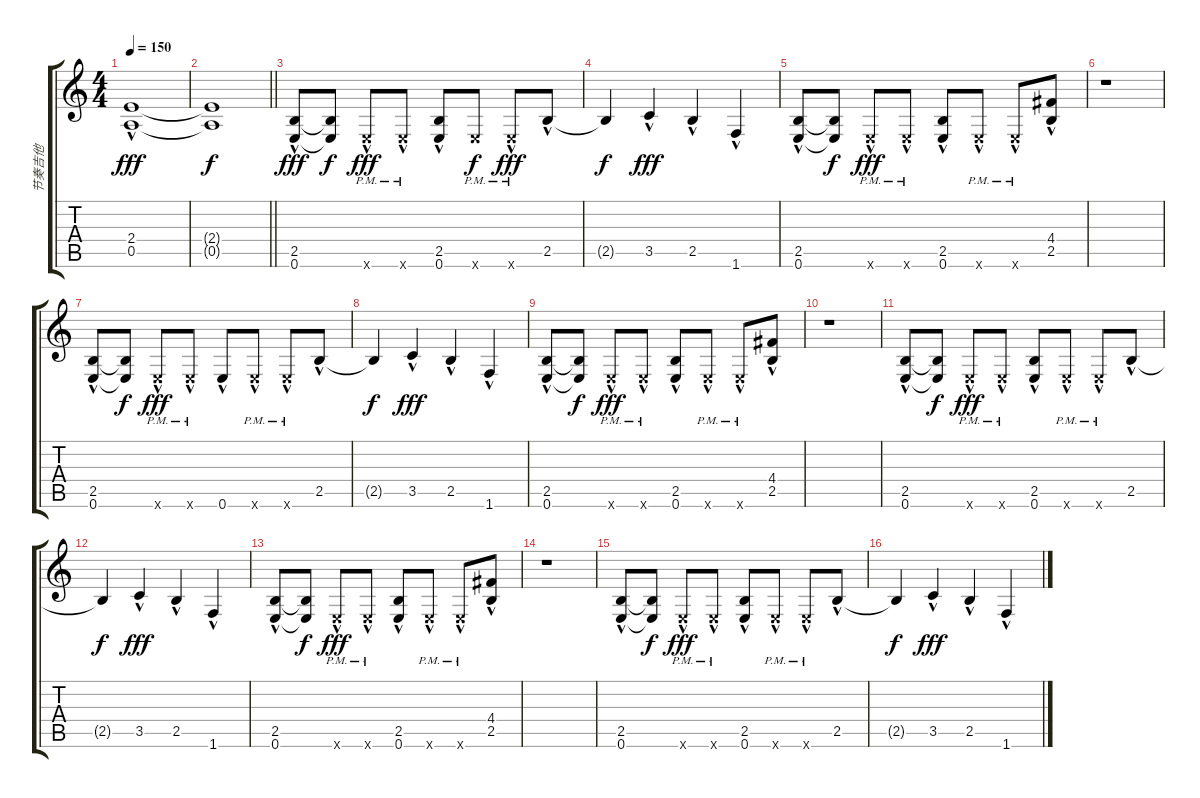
\track ("节奏吉他" "节奏吉他") {instrument distortionguitar}
\staff {score tabs}
\tuning (E4 B3 G3 D3 A2 E2) {hide}
\ts (4 4)
\tempo 150
\clef g2
\ks c
(2.4{hac} 0.5{hac}).1{dy fff} |
\barLineRight lightlight
(2.4{t} 0.5{t}).1{dy f} |
(2.5 0.6{hac}).8{dy fff volume 16} (2.5{t} 0.6{t}).8{dy f} 0.6{hac pm x}.8{dy fff} 0.6{hac pm x}.8 (2.5 0.6{hac}).8 0.6{pm x}.8{dy f} 0.6{hac pm x}.8{dy fff} 2.5{hac}.8 |
2.5{t}.4{dy f} 3.5{hac}.4{dy fff} 2.5{hac}.4 1.6{hac}.4 |
(2.5 0.6{hac}).8 (2.5{t} 0.6{t}).8{dy f} 0.6{hac pm x}.8{dy fff} 0.6{hac pm x}.8 (2.5 0.6{hac}).8 0.6{hac pm x}.8 0.6{hac pm x}.8 (4.4 2.5{hac}).8 |
r.1 |
(2.5 0.6{hac}).8 (2.5{t} 0.6{t}).8{dy f} 0.6{hac pm x}.8{dy fff} 0.6{hac pm x}.8 0.6{hac}.8 0.6{hac pm x}.8 0.6{hac pm x}.8 2.5{hac}.8 |
2.5{t}.4{dy f} 3.5{hac}.4{dy fff} 2.5{hac}.4 1.6{hac}.4 |
(2.5 0.6{hac}).8 (2.5{t} 0.6{t}).8{dy f} 0.6{hac pm x}.8{dy fff} 0.6{hac pm x}.8 (2.5 0.6{hac}).8 0.6{hac pm x}.8 0.6{hac pm x}.8 (4.4 2.5{hac}).8 |
r.1 |
(2.5 0.6{hac}).8 (2.5{t} 0.6{t}).8{dy f} 0.6{hac pm x}.8{dy fff} 0.6{hac pm x}.8 (2.5 0.6{hac}).8 0.6{hac pm x}.8 0.6{hac pm x}.8 2.5{hac}.8 |
2.5{t}.4{dy f} 3.5{hac}.4{dy fff} 2.5{hac}.4 1.6{hac}.4 |
(2.5 0.6{hac}).8 (2.5{t} 0.6{t}).8{dy f} 0.6{hac pm x}.8{dy fff} 0.6{hac pm x}.8 (2.5 0.6{hac}).8 0.6{hac pm x}.8 0.6{hac pm x}.8 (4.4 2.5{hac}).8 |
r.1 |
(2.5 0.6{hac}).8 (2.5{t} 0.6{t}).8{dy f} 0.6{hac pm x}.8{dy fff} 0.6{hac pm x}.8 (2.5 0.6{hac}).8 0.6{hac pm x}.8 0.6{hac pm x}.8 2.5{hac}.8 |
2.5{t}.4{dy f} 3.5{hac}.4{dy fff} 2.5{hac}.4 1.6{hac}.4
